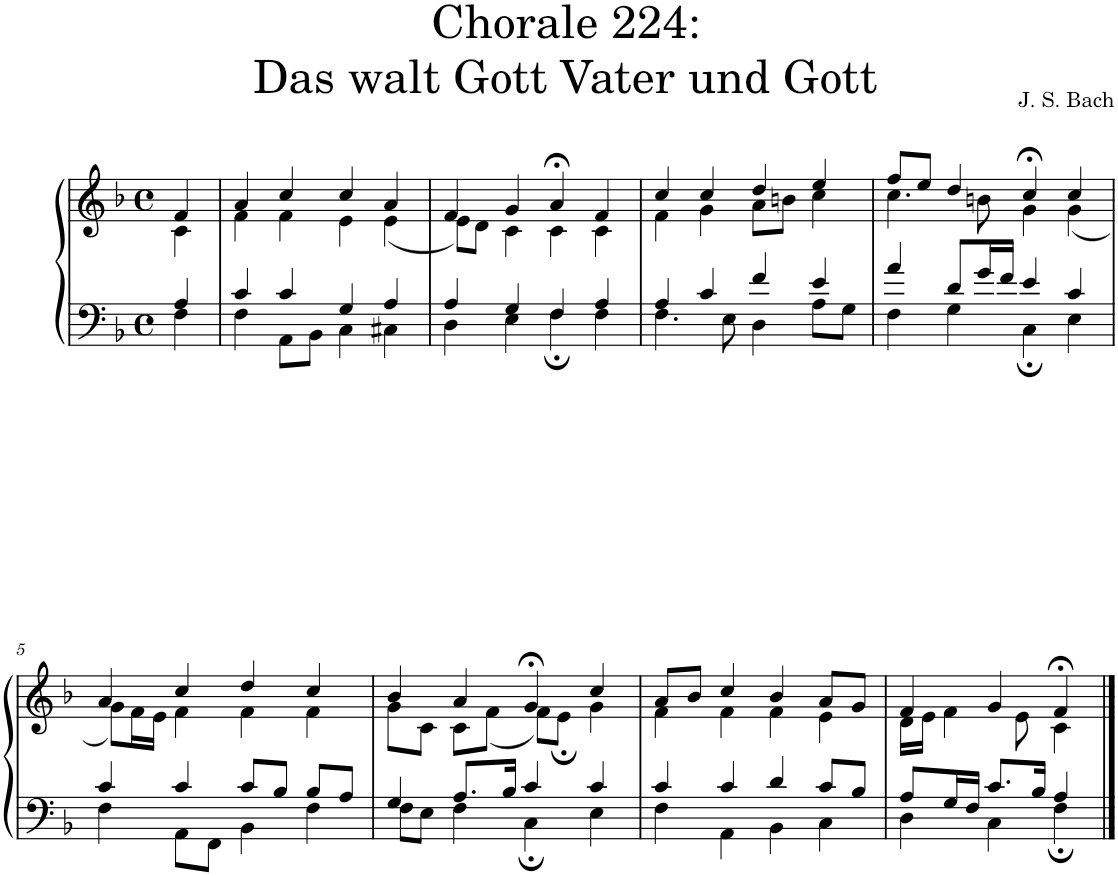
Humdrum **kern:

**kern	**kern
*part1	*part1
*staff2	*staff1
*I"S,A	*
*clefF4	*clefG2
*k[b-]	*k[b-]
*M4/4	*M4/4
*met(c)	*met(c)
=	=
*^	*^
4A/	4F\	4f/	4c\
=1	=1	=1	=1
4c/	4F\	4a/	4f\
4c/	8AA\L	4cc/	4f\
.	8BB-\J	.	.
4G/	4C\	4cc/	4e\
4A/	4C#X\	4a/	(<4e\
=2	=2	=2	=2
4A/	4D\	4f/	8e\L)
.	.	.	8d\J
4G/	4E\	4g/	4c\
4F/	4F;\	4a;</	4c\
4A/	4F\	4f/	4c\
=3	=3	=3	=3
4A/	4.F\	4cc/	4f\
4c/	.	4cc/	4g\
.	8E\	.	.
4f/	4D\	4dd/	8a\L
.	.	.	8bn\J
4e/	8A\L	4ee/	4cc\
.	8G\J	.	.
=4	=4	=4	=4
4a/	4F\	8ff/L	4.cc\
.	.	8ee/J	.
8d/L	4G\	4dd/	.
16g/L	.	.	8bn\
16f/JJ	.	.	.
4e/	4C;\	4cc;</	4g\
4c/	4E\	4cc/	(<4g\
!!LO:LB:g=z	!!
=5	=5	=5	=5
4c/	4F\	4a/	8g\L)
.	.	.	16f\L
.	.	.	16e\JJ
4c/	8AA\L	4cc/	4f\
.	8FF\J	.	.
8c/L	4BB-\	4dd/	4f\
8B-/J	.	.	.
8B-/L	4F\	4cc/	4f\
8A/J	.	.	.
=6	=6	=6	=6
4G/	8F\L	4b-/	8g\L
.	8E\J	.	8c\J
8.A/L	4F\	4a/	8c\L
.	.	.	(<8f\J
16B-/Jk	.	.	.
4c/	4C;\	4g;</	8f\L)
.	.	.	8e;\J
4c/	4E\	4cc/	4g\
=7	=7	=7	=7
4c/	4F\	8a/L	4f\
.	.	8b-/J	.
4c/	4AA\	4cc/	4f\
4d/	4BB-\	4b-/	4f\
8c/L	4C\	8a/L	4e\
8B-/J	.	8g/J	.
=8	=8	=8	=8
8A/L	4D\	4f/	16d\LL
.	.	.	16e\JJ
16G/L	.	.	4f\
16F/JJ	.	.	.
8.c/L	4C\	4g/	.
.	.	.	8e\
16B-/Jk	.	.	.
4A/	4F;\	4f;</	4c\
*v	*v	*	*
*	*v	*v
==	==
*-	*-
